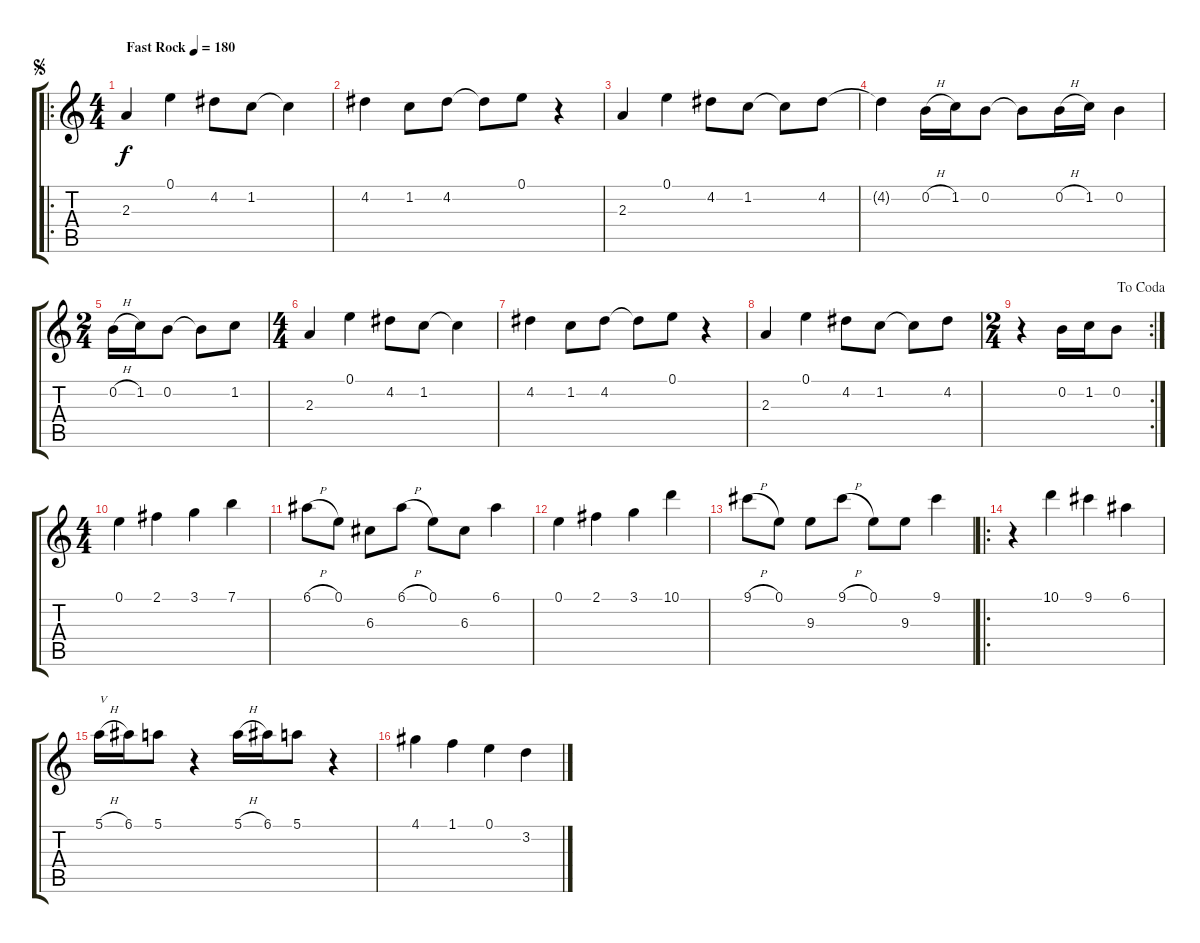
\track "" {instrument acousticguitarnylon}
\staff {score tabs}
\tuning (E4 B3 G3 D3 A2 E2) {hide}
\ro
\ts (4 4)
\jump segno
\tempo (180 "Fast Rock")
\clef g2
\ks c
2.3.4{dy f instrument acousticguitarnylon} 0.1.4 4.2.8 1.2.8 1.2{t}.4 |
4.2.4 1.2.8 4.2.8 4.2{t}.8 0.1.8 r.4 |
2.3.4 0.1.4 4.2.8 1.2.8 1.2{t}.8 4.2.8 |
4.2{t}.4 0.2{h}.16 1.2.16 0.2.8 0.2{t}.8 0.2{h}.16 1.2.16 0.2.4 |
\ts (2 4)
0.2{h}.16 1.2.16 0.2.8 0.2{t}.8 1.2.8 |
\ts (4 4)
2.3.4 0.1.4 4.2.8 1.2.8 1.2{t}.4 |
4.2.4 1.2.8 4.2.8 4.2{t}.8 0.1.8 r.4 |
2.3.4 0.1.4 4.2.8 1.2.8 1.2{t}.8 4.2.8 |
\rc 2
\ts (2 4)
\jump dacoda
r.4 0.2.16 1.2.16 0.2.8 |
\ts (4 4)
0.1.4 2.1.4 3.1.4 7.1.4 |
6.1{h}.8 0.1.8 6.3.8 6.1{h}.8 0.1.8 6.3.8 6.1.4 |
0.1.4 2.1.4 3.1.4 10.1.4 |
9.1{h}.8 0.1.8 9.3.8 9.1{h}.8 0.1.8 9.3.8 9.1.4 |
\ro
r.4 10.1.4 9.1.4 6.1.4 |
5.1{h}.16{txt "V"} 6.1.16 5.1.8 r.4 5.1{h}.16 6.1.16 5.1.8 r.4 |
4.1.4 1.1.4 0.1.4 3.2.4
